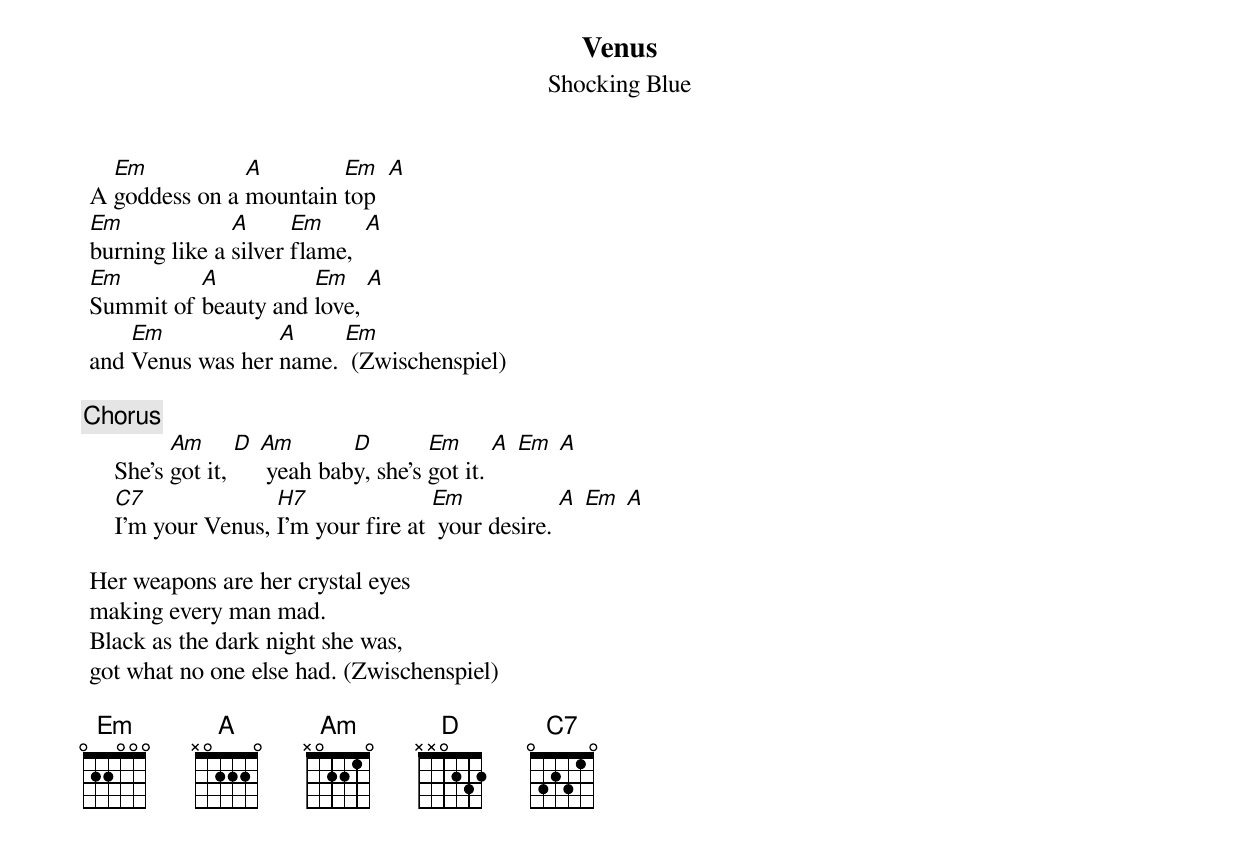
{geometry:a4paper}
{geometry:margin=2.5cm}
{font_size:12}

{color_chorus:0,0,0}

{title: Venus}
{subtitle: Shocking Blue}

{define:B7sus4 7  n  2 n 2 n n}

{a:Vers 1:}
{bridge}
	A [Em]goddess on a [A]mountain [Em]top  [A]
	[Em]burning like a [A]silver [Em]flame,  [A]
	[Em]Summit of [A]beauty and [Em]love, [A]
	and [Em]Venus was her [A]name. [Em] (Zwischenspiel)
{/bridge}

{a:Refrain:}
{chorus}
     She's [Am]got it, [D] [Am] yeah bab[D]y, she's [Em]got it. [A] [Em] [A]
     [C7]I'm your Venus, [H7]I'm your fire at [Em] your desire. [A] [Em] [A]
{/chorus}

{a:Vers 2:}
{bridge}
	Her weapons are her crystal eyes
	making every man mad.
	Black as the dark night she was,
	got what no one else had. (Zwischenspiel)
{/bridge}

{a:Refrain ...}
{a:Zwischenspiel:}
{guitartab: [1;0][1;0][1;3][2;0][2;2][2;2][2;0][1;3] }
